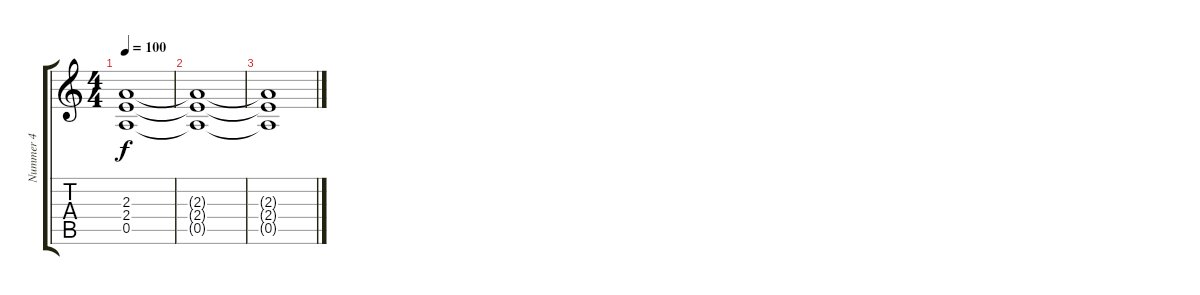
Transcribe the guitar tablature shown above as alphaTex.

\track ("Nummer 4" "Nummer 4") {instrument electricbassfinger}
\staff {score tabs}
\tuning (E4 B3 G3 D3 A2 E2) {hide}
\ts (4 4)
\tempo 100
\clef g2
\ks c
(2.3 2.4 0.5).1{dy f} |
(2.3{t} 2.4{t} 0.5{t}).1 |
(2.3{t} 2.4{t} 0.5{t}).1
